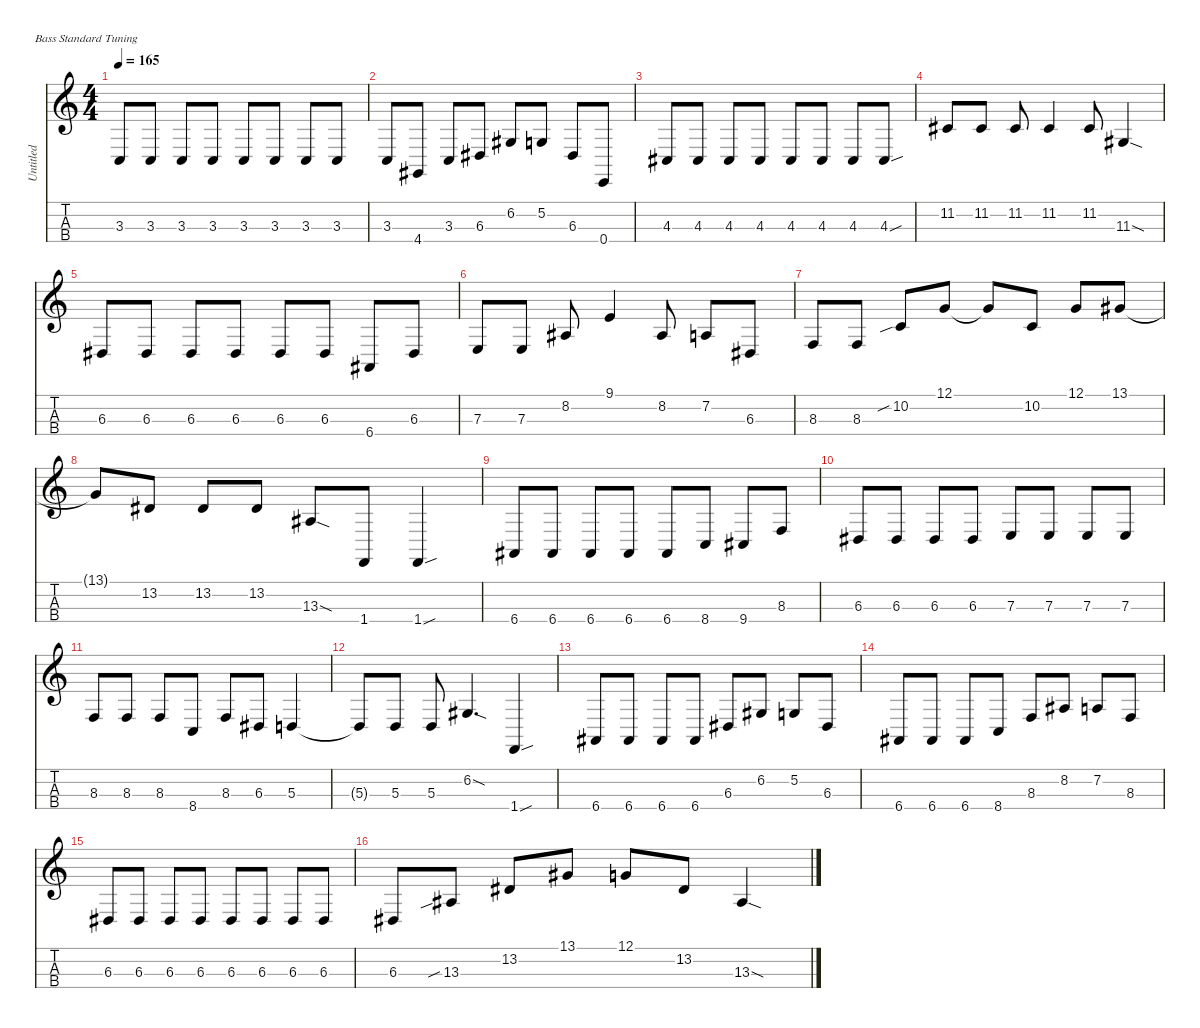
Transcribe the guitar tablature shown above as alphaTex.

\defaultSystemsLayout 4
\hideDynamics
\bracketExtendMode nobrackets
\otherSystemsTrackNameOrientation horizontal
\track ("Untitled" "Untitled") {instrument electricbassfinger}
\staff {score tabs}
\tuning (G2 D2 A1 E1)
\ts (4 4)
\tempo 165
\clef g2
\ks c
3.3.8{dy mf beam Up} 3.3.8{beam Up} 3.3.8{beam Up} 3.3.8{beam Up} 3.3.8{beam Up} 3.3.8{beam Up} 3.3.8{beam Up} 3.3.8{beam Up} |
3.3.8{beam Up} 4.4{acc #}.8{beam Up} 3.3.8{beam Up} 6.3{acc #}.8{beam Up} 6.2{acc #}.8{beam Up} 5.2.8{beam Up} 6.3{acc #}.8{beam Up} 0.4.8{beam Up} |
4.3{acc #}.8{beam Up} 4.3{acc #}.8{beam Up} 4.3{acc #}.8{beam Up} 4.3{acc #}.8{beam Up} 4.3{acc #}.8{beam Up} 4.3{acc #}.8{beam Up} 4.3{acc #}.8{beam Up} 4.3{sou acc #}.8{beam Up} |
11.2{acc #}.8{beam Up} 11.2{acc #}.8{beam Up} 11.2{acc #}.8{beam Up} 11.2{acc #}.4{beam Up} 11.2{acc #}.8{beam Up} 11.3{sod acc #}.4{beam Up} |
6.3{acc #}.8{beam Up} 6.3{acc #}.8{beam Up} 6.3{acc #}.8{beam Up} 6.3{acc #}.8{beam Up} 6.3{acc #}.8{beam Up} 6.3{acc #}.8{beam Up} 6.4{acc #}.8{beam Up} 6.3{acc #}.8{beam Up} |
7.3.8{beam Up} 7.3.8{beam Up} 8.2{acc #}.8{beam Up} 9.1.4{beam Up} 8.2{acc #}.8{beam Up} 7.2.8{beam Up} 6.3{acc #}.8{beam Up} |
8.3.8{beam Up} 8.3.8{beam Up} 10.2{sib}.8{beam Up} 12.1.8{beam Up} 12.1{t}.8{beam Up} 10.2.8{beam Up} 12.1.8{beam Up} 13.1{acc #}.8{beam Up} |
13.1{t acc #}.8{beam Up} 13.2{acc #}.8{beam Up} 13.2{acc #}.8{beam Up} 13.2{acc #}.8{beam Up} 13.3{sod acc #}.8{beam Up} 1.4.8{beam Up} 1.4{sou}.4{beam Up} |
6.4{acc #}.8{beam Up} 6.4{acc #}.8{beam Up} 6.4{acc #}.8{beam Up} 6.4{acc #}.8{beam Up} 6.4{acc #}.8{beam Up} 8.4.8{beam Up} 9.4{acc #}.8{beam Up} 8.3.8{beam Up} |
6.3{acc #}.8{beam Up} 6.3{acc #}.8{beam Up} 6.3{acc #}.8{beam Up} 6.3{acc #}.8{beam Up} 7.3.8{beam Up} 7.3.8{beam Up} 7.3.8{beam Up} 7.3.8{beam Up} |
8.3.8{beam Up} 8.3.8{beam Up} 8.3.8{beam Up} 8.4.8{beam Up} 8.3.8{beam Up} 6.3{acc #}.8{beam Up} 5.3.4{beam Up} |
5.3{t}.8{beam Up} 5.3.8{beam Up} 5.3.8{beam Up} 6.2{sod acc #}.4{d beam Up} 1.4{sou}.4{beam Up} |
6.4{acc #}.8{beam Up} 6.4{acc #}.8{beam Up} 6.4{acc #}.8{beam Up} 6.4{acc #}.8{beam Up} 6.3{acc #}.8{beam Up} 6.2{acc #}.8{beam Up} 5.2.8{beam Up} 6.3{acc #}.8{beam Up} |
6.4{acc #}.8{beam Up} 6.4{acc #}.8{beam Up} 6.4{acc #}.8{beam Up} 8.4.8{beam Up} 8.3.8{beam Up} 8.2{acc #}.8{beam Up} 7.2.8{beam Up} 8.3.8{beam Up} |
6.3{acc #}.8{beam Up} 6.3{acc #}.8{beam Up} 6.3{acc #}.8{beam Up} 6.3{acc #}.8{beam Up} 6.3{acc #}.8{beam Up} 6.3{acc #}.8{beam Up} 6.3{acc #}.8{beam Up} 6.3{acc #}.8{beam Up} |
6.3{acc #}.8{beam Up} 13.3{sib acc #}.8{beam Up} 13.2{acc #}.8{beam Up} 13.1{acc #}.8{beam Up} 12.1.8{beam Up} 13.2{acc #}.8{beam Up} 13.3{sod acc #}.4{beam Up}
